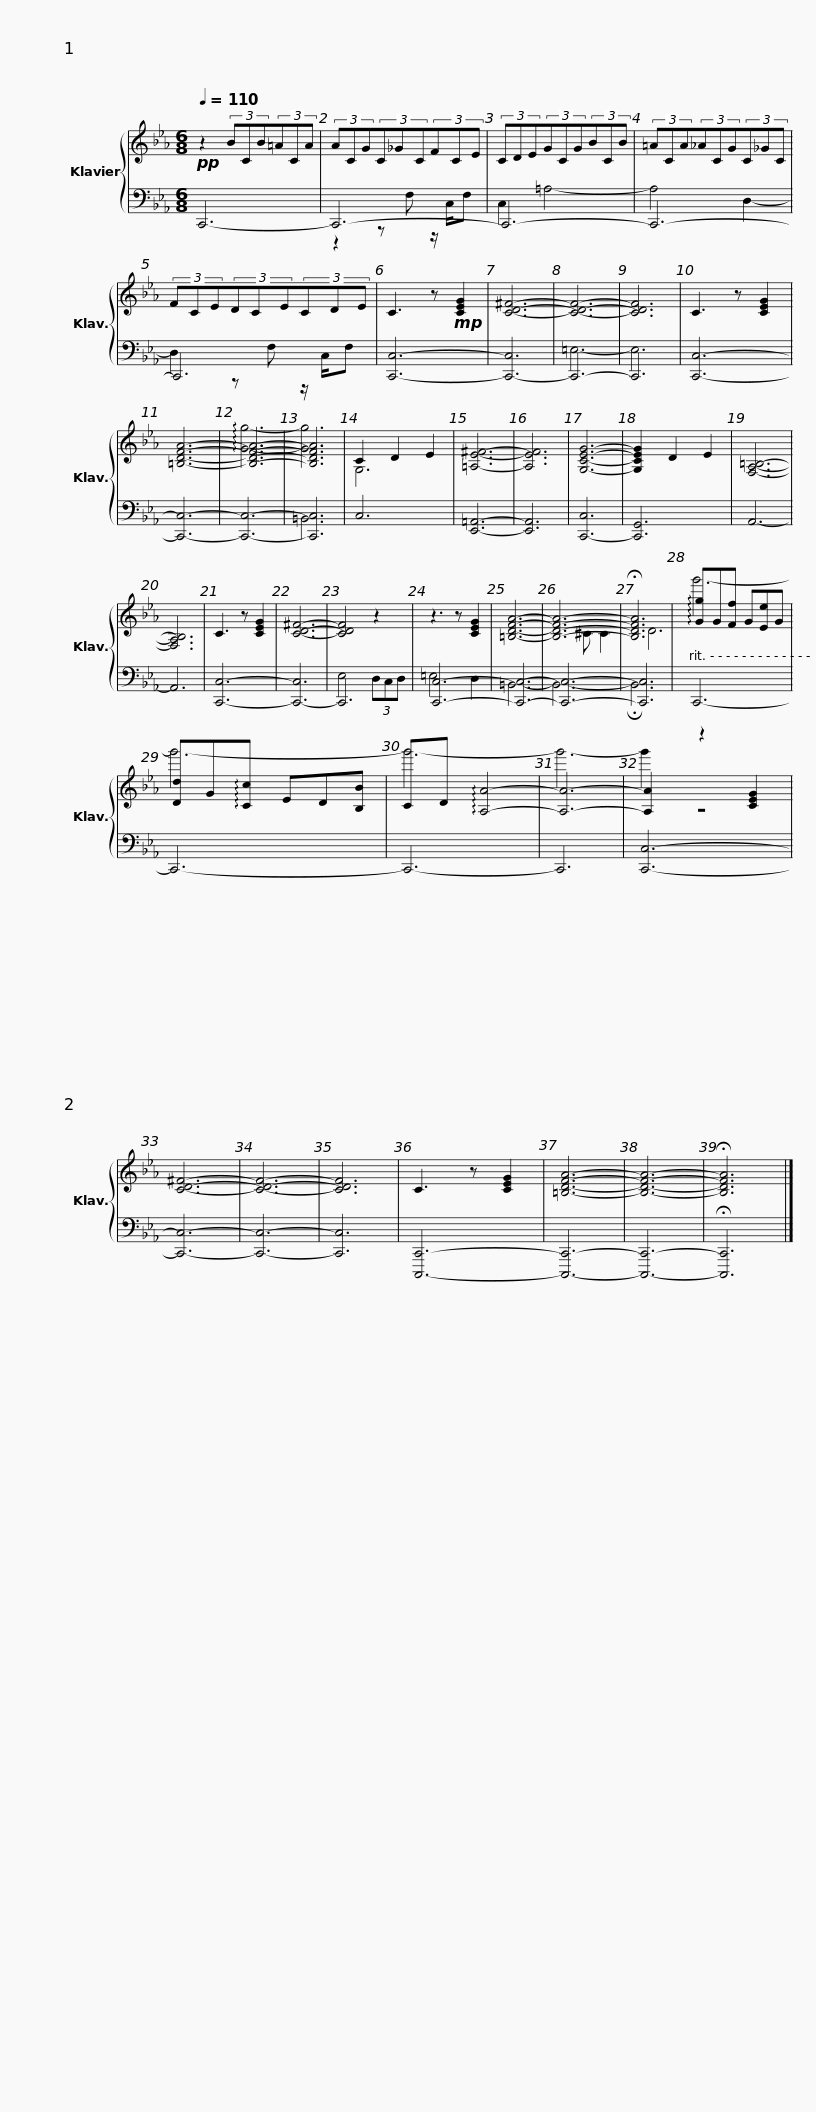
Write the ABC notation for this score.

X:1
%%score { ( 1 4 ) | ( 2 3 ) }
L:1/8
Q:1/4=110
M:6/8
I:linebreak $
K:Eb
V:1 treble
V:4 treble
V:2 bass
V:3 bass
V:1
!pp! z2 (3BCB(3=ACA | (3ACG(3C_GC(3FCE | (3CDE(3GCG(3BCB | (3=ACA(3_ACG(3C_GC |$ (3FCE(3DCE(3CDE | %5
 C3 z!mp! [CEG]2 | [CD^F]6- | [CDF]6- | [CDF]6 | C3 z [CEG]2 | %10
 [=B,DFA]6- | [B,DFA]6- | [B,DFA]6 |$ C2 D2 E2 | [=A,E^F]6- | %15
 [A,EF]6 | [G,CEG]6- | [G,CEG]2 D2 E2 | [F,A,=B,]6- | [F,A,B,]6 | %20
 C3 z [CEG]2 | [CD^F]6- | [CDF]4 z2 |$ z3 z [CEG]2 | [=B,DFA]6- | %25
 [B,DFA]6- | !fermata![B,DFA]6 | !arpeggio![Gg]G[Ff] G[Ee]G | [Dd]G!arpeggio![Cc] ED[B,B] | CD !arpeggio![A,A]4- | %30
 [A,A]6- | [A,A]2 z2 [CEG]2 |$ [CD^F]6- | [CDF]6- | [CDF]6 | %35
 C3 z [CEG]2 | [=B,DFA]6- | [B,DFA]6- | !fermata![B,DFA]6 |] %39
V:2
 C,,6- | C,,6- | C,,6- | C,,6- |$ C,,6 | %5
 [C,,C,]6- | [C,,-C,]6 | C,,6- | C,,6 | [C,,C,]6- | %10
 [C,,C,]6- | [C,,C,]6- | [C,,C,]6 |$ C,6 | [E,,=A,,]6- | %15
 [E,,A,,]6 | [C,,-C,]6 | [C,,G,,]6 | A,,6- | A,,6 | %20
 [C,,C,]6- | [C,,-C,]6 | C,,6 |$ [C,,C,]6- | [C,,C,]6- | %25
 [C,,C,]6- | [C,,C,]6 | C,,6- | C,,6- | C,,6- | %30
 C,,6 | [C,,C,]6- |$ [C,,C,]6- | [C,,C,]6- | [C,,C,]6 | %35
 [C,,,C,,]6- | [C,,,C,,]6- | [C,,,C,,]6- | !fermata![C,,,C,,]6 |] %39
V:3
 x6 | z2 z F, z/ C,/F, | C,2 =A,4- | A,4 D,2- |$ D,2 z F, z/ C,/F, | %5
 x6 | x6 | =E,6- | E,6 | x6 | %10
 x6 | x6 | =B,,6 |$ x6 | x6 | %15
 x6 | x6 | x6 | x6 | x6 | %20
 x6 | x6 | E,4 (3D,C,D, |$ =E,4 D,2 | =B,,6- | %25
 B,,6- | !fermata!B,,6 | x6 | x6 | x6 | %30
 x6 | x6 |$ x6 | x6 | x6 | %35
 x6 | x6 | x6 | x6 |] %39
V:4
 x6 | x6 | x6 | x6 |$ x6 | %5
 x6 | x6 | x6 | x6 | x6 | %10
 x6 | !arpeggio![Gg]6- | [Gg]6 |$ G,6 | x6 | %15
 x6 | x6 | x6 | x6 | x6 | %20
 x6 | x6 | x6 |$ x6 | x6 | %25
 x3 ^C C2 | D6 | g'6- | g'6- | g'6- | %30
 g'6- | g'2 z4 |$ x6 | x6 | x6 | %35
 x6 | x6 | x6 | x6 |] %39
